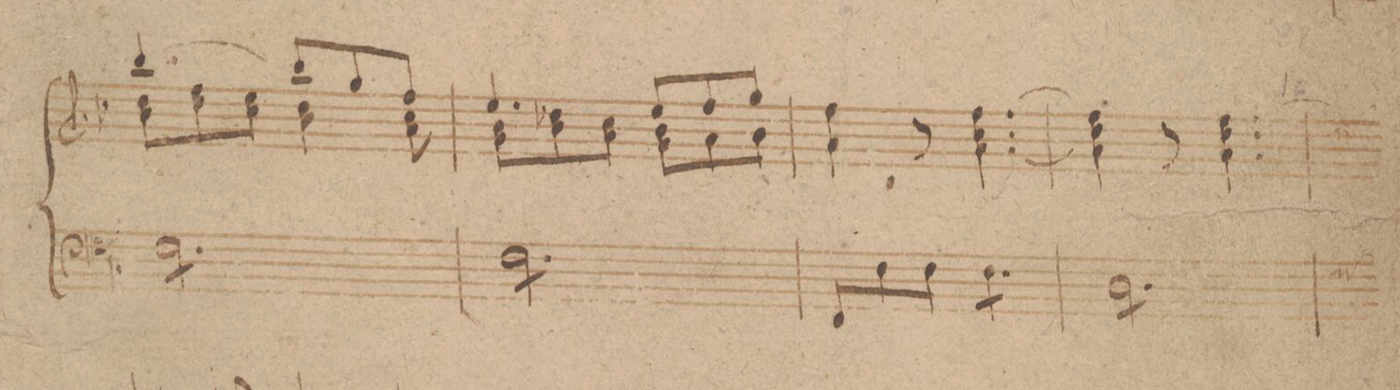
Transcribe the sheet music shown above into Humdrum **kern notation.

**kern
*I"Organo.
*clefF4
*k[b-]
*M6/8
8F\L
8F\
8F\
8F\
8F\
8F\J
=14
8F\L
8F\
8F\
8F\
8F\
8F\J
*Xtremolo
=15
8FF/L
8F\
8F\J
*tremolo
8F\L
8F\
8F\J
=16
8D\L
8D\
8D\
8D\
8D\
8D\J
=17
*-
